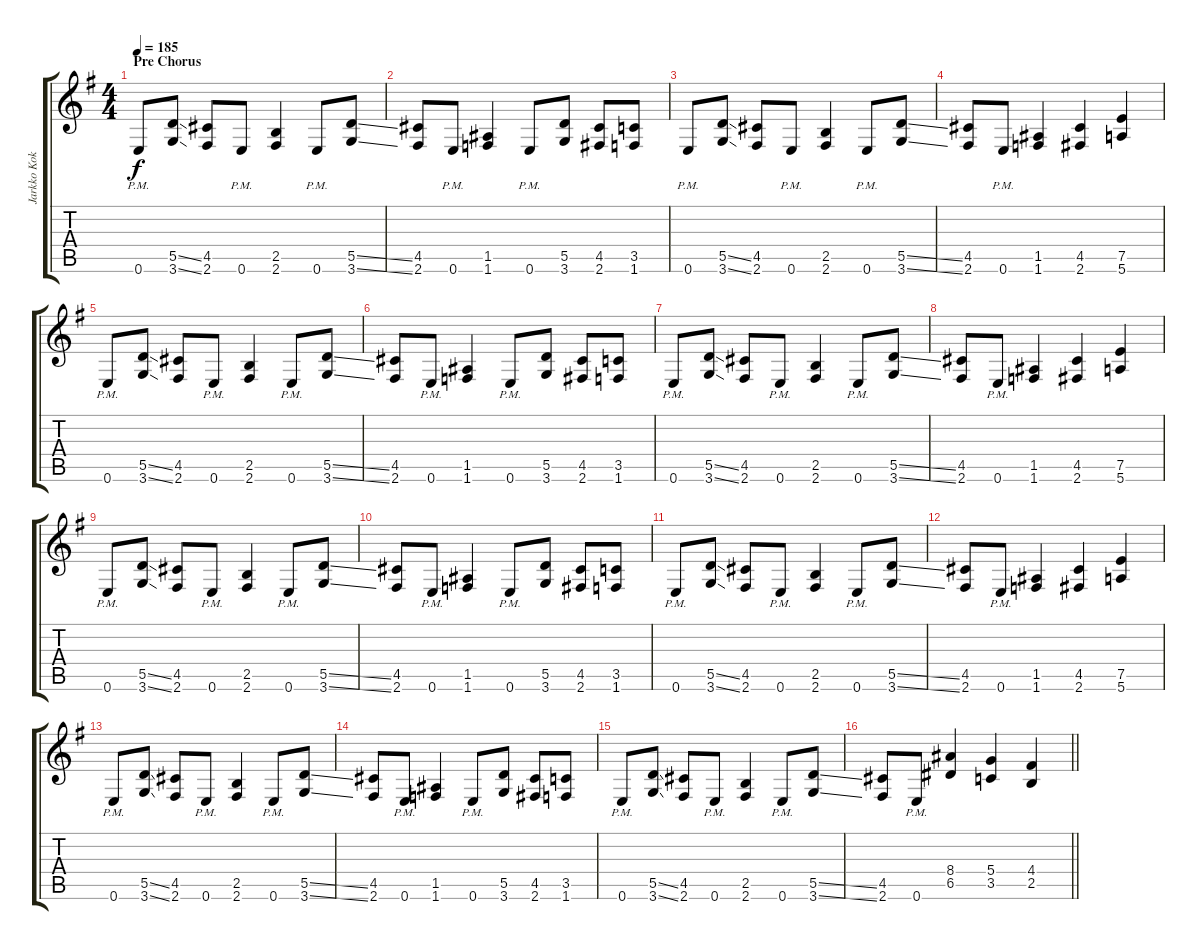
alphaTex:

\track ("Jarkko Kokko (guitar) " "Jarkko Kok") {instrument distortionguitar}
\staff {score tabs}
\tuning (E4 B3 G3 D3 A2 E2) {hide}
\ts (4 4)
\section ("" "Pre Chorus")
\tempo 185
\clef g2
\ks eminor
0.6{pm}.8{dy f} (5.5{ss} 3.6{ss}).8 (4.5 2.6).8 0.6{pm}.8 (2.5 2.6).4 0.6{pm}.8 (5.5{ss} 3.6{ss}).8 |
(4.5 2.6).8 0.6{pm}.8 (1.5 1.6).4 0.6{pm}.8 (5.5 3.6).8 (4.5 2.6).8 (3.5 1.6).8 |
0.6{pm}.8 (5.5{ss} 3.6{ss}).8 (4.5 2.6).8 0.6{pm}.8 (2.5 2.6).4 0.6{pm}.8 (5.5{ss} 3.6{ss}).8 |
(4.5 2.6).8 0.6{pm}.8 (1.5 1.6).4 (4.5 2.6).4 (7.5 5.6).4 |
0.6{pm}.8 (5.5{ss} 3.6{ss}).8 (4.5 2.6).8 0.6{pm}.8 (2.5 2.6).4 0.6{pm}.8 (5.5{ss} 3.6{ss}).8 |
(4.5 2.6).8 0.6{pm}.8 (1.5 1.6).4 0.6{pm}.8 (5.5 3.6).8 (4.5 2.6).8 (3.5 1.6).8 |
0.6{pm}.8 (5.5{ss} 3.6{ss}).8 (4.5 2.6).8 0.6{pm}.8 (2.5 2.6).4 0.6{pm}.8 (5.5{ss} 3.6{ss}).8 |
(4.5 2.6).8 0.6{pm}.8 (1.5 1.6).4 (4.5 2.6).4 (7.5 5.6).4 |
0.6{pm}.8 (5.5{ss} 3.6{ss}).8 (4.5 2.6).8 0.6{pm}.8 (2.5 2.6).4 0.6{pm}.8 (5.5{ss} 3.6{ss}).8 |
(4.5 2.6).8 0.6{pm}.8 (1.5 1.6).4 0.6{pm}.8 (5.5 3.6).8 (4.5 2.6).8 (3.5 1.6).8 |
0.6{pm}.8 (5.5{ss} 3.6{ss}).8 (4.5 2.6).8 0.6{pm}.8 (2.5 2.6).4 0.6{pm}.8 (5.5{ss} 3.6{ss}).8 |
(4.5 2.6).8 0.6{pm}.8 (1.5 1.6).4 (4.5 2.6).4 (7.5 5.6).4 |
0.6{pm}.8 (5.5{ss} 3.6{ss}).8 (4.5 2.6).8 0.6{pm}.8 (2.5 2.6).4 0.6{pm}.8 (5.5{ss} 3.6{ss}).8 |
(4.5 2.6).8 0.6{pm}.8 (1.5 1.6).4 0.6{pm}.8 (5.5 3.6).8 (4.5 2.6).8 (3.5 1.6).8 |
0.6{pm}.8 (5.5{ss} 3.6{ss}).8 (4.5 2.6).8 0.6{pm}.8 (2.5 2.6).4 0.6{pm}.8 (5.5{ss} 3.6{ss}).8 |
\barLineRight lightlight
(4.5 2.6).8 0.6{pm}.8 (8.4 6.5).4 (5.4 3.5).4 (4.4 2.5).4
